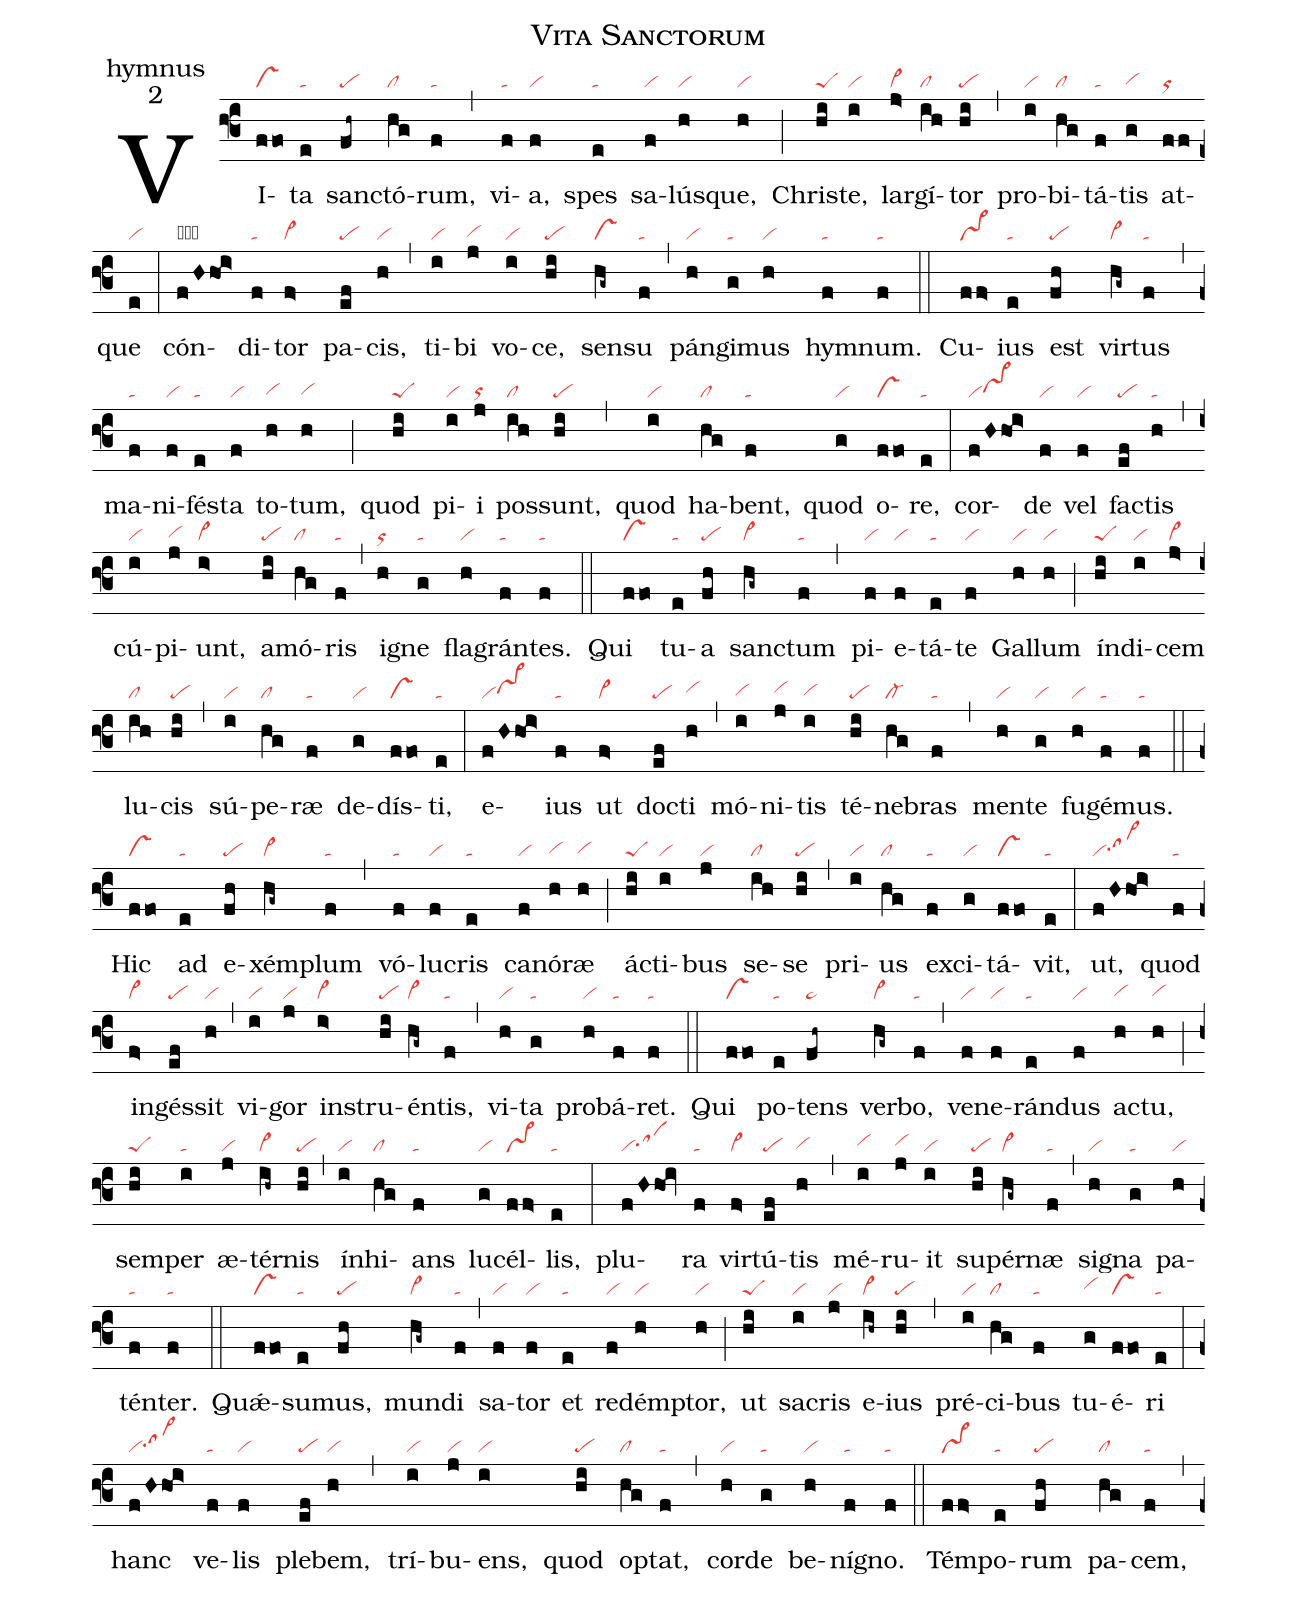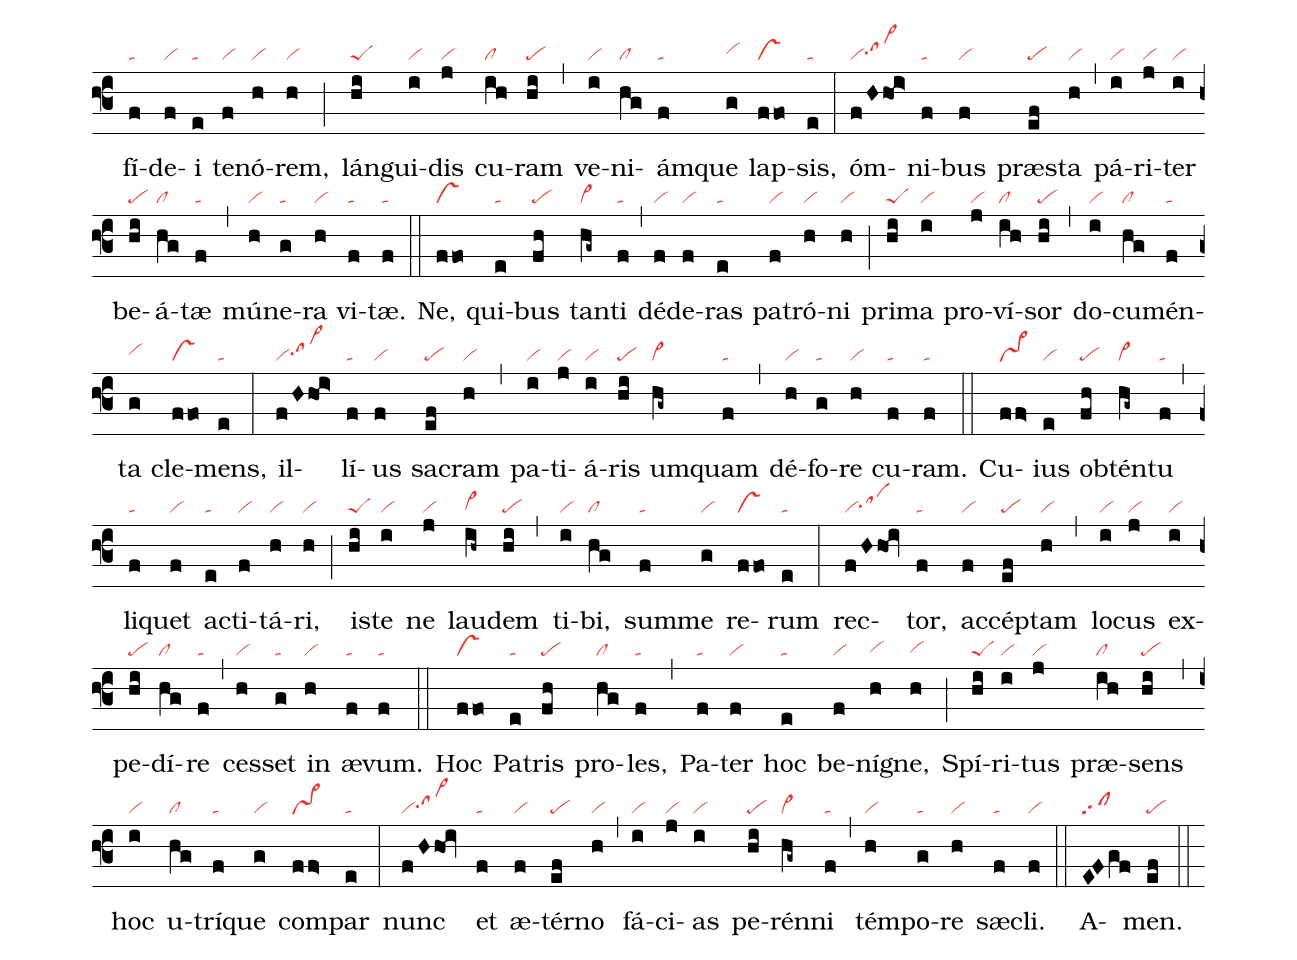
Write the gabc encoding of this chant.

name: Vita Sanctorum;
office-part: hymnus;
mode: 2;
nabc-lines: 1;
%%
(f3)
VI(ffo|vs)ta(e|ta) san(fh~|pe)ctó(hg|cl)rum,(f|ta) (,)
vi(f|ta)a,(f|vi) spes(e|ta) sa(f|vi)lús(h|vi)que,(h|vi) (;)
Chris(hi|peS)te,(i|vi) lar(j>|vi>)gí(ih|cl)tor(hi|pe) (,)
pro(i|vi)bi(hg|cl)tá(f|ta)tis(g|vihg) at(ff|or)que(e|vi) (:)
cón(fHho!i>|ppt1sa>)di(f|ta)tor(f>|vi>) pa(ef|pe)cis,(h|vi) (,)
ti(i|vi)bi(j|vihg) vo(i|vi)ce,(hi|pe) sen(hg~|vs)su(f|ta) (,)
pán(h|vi)gi(g|ta)mus(h|vi) hym(f|ta)num.(f|ta) (::)
Cu(ff>|vs>)ius(e|ta) est(fh|pe) vir(hg~|vi>)tus(f|ta) (,)
ma(f|ta)ni(f|vi)fés(e|ta)ta(f|vi) to(h|vihg)tum,(h|vihg) (;)
quod(hi|peS) pi(i|vi)i(j|orhg) pos(ih|cl)sunt,(hi|pe) (,)
quod(i|vi) ha(hg|cl)bent,(f|ta) quod(g|vi) o(ffo|vs)re,(e|ta) (:)
cor(fHho!i>|vivs>hh)de(f|vi) vel(f|vi) fac(ef|pe)tis(h|ta) (,)
cú(i|vi)pi(j|vihg)unt,(i>|vi>) a(hi|pe)mó(hg|cl)ris(f|ta) (,)
ig(h|or)ne(g|ta) fla(h|vi)grán(f|ta)tes.(f|ta) (::)
Qui(ffo|vs) tu(e|ta)a(fh|pe) san(hg~|vi>)ctum(f|ta) (,)
pi(f|vi)e(f|vi)tá(e|ta)te(f|vi) Gal(h|vi)lum(h|vi) (;)
ín(hi|peS)di(i|vi)cem(j>|vi>) lu(ih|cl)cis(hi|pe) (,)
sú(i|vi)pe(hg|cl)ræ(f|ta) de(g|vi)dís(ffo|vs)ti,(e|ta) (:)
e(fHho!i>|vivs>hh)ius(f|ta) ut(f>|vi>) doc(ef|pe)ti(h|vihh) (,)
mó(i|vihg)ni(j|vihh)tis(i|vihg) té(hi|pe)ne(hg|cl-)bras(f|ta) (,)
men(h|vi)te(g|vi) fu(h|vi)gé(f|ta)mus.(f|ta) (::)
Hic(ffo|vs) ad(e|ta) e(fh|pe)xém(hg~|vi>)plum(f|ta) (,)
vó(f|ta)lu(f|vi)cris(e|ta) ca(f|vi)nó(h|vihg)ræ(h|vihg) (;)
ác(hi|peS)ti(i|vi)bus(j|vi) se(ih|cl)se(hi|pe) (,)
pri(i|vi)us(hg|cl) ex(f|ta)ci(g|vi)tá(ffo|vs)vit,(e|ta) (:)
ut,(fHho!i>|visa>hh) quod(f|ta) in(f>|vi>)gés(ef|pe)sit(h|vi) (,)
vi(i|vi)gor(j|vi) in(i>|vi>)stru(hi|pe)én(hg~|vi>)tis,(f|ta) (,)
vi(h|vi)ta(g|ta) pro(h|vi)bá(f|ta)ret.(f|ta) (::)
Qui(ffo|vs) po(e|ta)tens(fh~|ta>) ver(hg~|vi>)bo,(f|ta) (,)
ve(f|vi)ne(f|vi)rán(e|ta)dus(f|vi) ac(h|vihg)tu,(h|vihg) (;)
sem(hi|peS)per(i|ta) æ(j|vi)tér(ih~|vi>)nis(hi|pe) (,)
ín(i|vi)hi(hg|cl)ans(f|ta) lu(g|vi)cél(ff>|vs>)lis,(e|ta) (:)
plu(fHho!iv|visahh)ra(f|ta) vir(f>|vi>)tú(ef|pe)tis(h|vihg) (,)
mé(i|vihh)ru(j|vihh)it(i|vi) su(hi|pe)pér(hg~|vi>)næ(f|ta) (,)
sig(h|vi)na(g|ta) pa(h|vi)tén(f|ta)ter.(f|ta) (::)
Quǽ(ffo|vs)su(e|ta)mus,(fh|pe) mun(hg~|vi>)di(f|ta) (,)
sa(f|vi)tor(f|vi) et(e|ta) re(f|vi)dém(h|vi)ptor,(h|vi) (;)
ut(hi|peS) sa(i|vi)cris(j|vi) e(ih~|vi>)ius(hi|pe) (,)
pré(i|vi)ci(hg|cl)bus(f|ta) tu(g|vihh)é(ffo|vs)ri(e|ta) (:)
hanc(fHho!i>|visa>hh) ve(f|ta)lis(f|vi) ple(ef|pe)bem,(h|vi) (,)
trí(i|vi)bu(j|vi)ens,(i|vi) quod(hi|pe) op(hg|cl)tat,(f|ta) (,)
cor(h|vi)de(g|ta) be(h|vi)níg(f|ta)no.(f|ta) (::)
Tém(ff>|vs>)po(e|ta)rum(fh|pe) pa(hg|cl)cem,(f|ta) (,)
fí(f|ta)de(f|vi)i(e|ta) te(f|vi)nó(h|vi)rem,(h|vi) (;)
lán(hi|peS)gui(i|vi)dis(j|vi) cu(ih|cl)ram(hi|pe) (,)
ve(i|vi)ni(hg|cl)ám(f|ta)que(g|vihh) lap(ffo|vs)sis,(e|ta) (:)
óm(fHho!i>|visa>hh)ni(f|ta)bus(f|vi) præs(ef|pe)ta(h|vi) (,)
pá(i|vi)ri(j|vi)ter(i|vi) be(hi|pe)á(hg|cl)tæ(f|ta) (,)
mú(h|vi)ne(g|ta)ra(h|vi) vi(f|ta)tæ.(f|ta) (::)
Ne,(ffo|vs) qui(e|ta)bus(fh|pe) tan(hg~|vi>)ti(f|ta) (,)
dé(f|vi)de(f|vi)ras(e|ta) pa(f|vi)tró(h|vi)ni(h|vi) (;)
pri(hi|peS)ma(i|vi) pro(j|vi)ví(ih|cl)sor(hi|pe) (,)
do(i|vi)cu(hg|cl)mén(f|ta)ta(g|vihh) cle(ffo|vs)mens,(e|ta) (:)
il(fHho!i>|visa>hh)lí(f|ta)us(f|vi) sac(ef|pe)ram(h|vi) (,)
pa(i|vi)ti(j|vi)á(i|vi)ris(hi|pe) um(hg~|vi>)quam(f|ta) (,)
dé(h|vi)fo(g|ta)re(h|vi) cu(f|ta)ram.(f|ta) (::)
Cu(ff>|vs>)ius(e|vi) ob(fh|pe)tén(hg~|vi>)tu(f|ta) (,)
li(f|ta)quet(f|vi) ac(e|ta)ti(f|vi)tá(h|vi)ri,(h|vi) (;)
is(hi|peS)te(i|vi) ne(j|vi) lau(ih~|vi>hg)dem(hi|pe) (,)
ti(i|vi)bi,(hg|cl) sum(f|ta)me(g|vi) re(ffo|vs)rum(e|ta) (:)
rec(fHho!iv|visahh)tor,(f|ta) ac(f|vi)cép(ef|pe)tam(h|vi) (,)
lo(i|vi)cus(j|vi) ex(i|vi)pe(hi|pe)dí(hg|cl)re(f|ta) (,)
ces(h|vi)set(g|ta) in(h|vi) æ(f|ta)vum.(f|ta) (::)
Hoc(ffo|vs) Pa(e|ta)tris(fh|pe) pro(hg|cl)les,(f|ta) (,)
Pa(f|ta)ter(f|vi) hoc(e|ta) be(f|vi)níg(h|vihg)ne,(h|vihg) (;)
Spí(hi|peS)ri(i|vi)tus(j|vi) præ(ih|cl)sens(hi|pe) (,)
hoc(i|vi) u(hg|cl)trí(f|ta)que(g|vi) com(ff>|vs>)par(e|ta) (:)
nunc(fHho!iv>|visa>hh) et(f|ta) æ(f|vi)tér(ef|pe)no(h|vi) (,)
fá(i|vi)ci(j|vi)as(i|vi) pe(hi|pe)rén(hg~|vi>)ni(f|ta) (,)
tém(h|vi)po(g|ta)re(h|vi) sæ(f|ta)cli.(f|vi) (::)
A(EFgf|sf)men.(ef|pe) (::)
